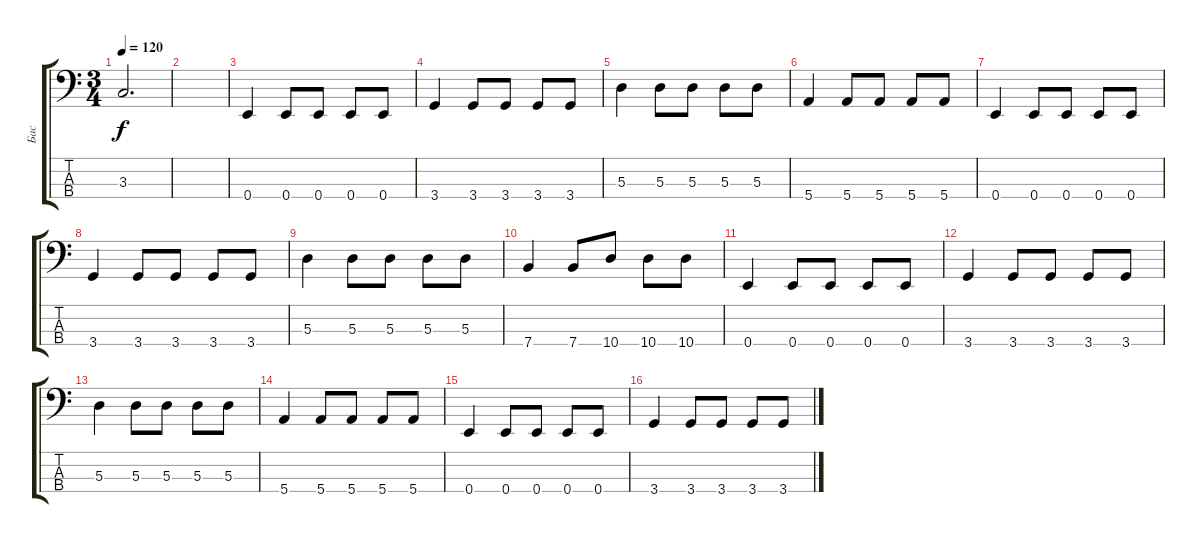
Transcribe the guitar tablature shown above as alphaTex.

\track ("Бас " "Бас ") {instrument electricbassfinger}
\staff {score tabs}
\tuning (G2 D2 A1 E1) {hide}
\ts (3 4)
\tempo 120
\clef f4
\ks c
3.3.2{d dy f volume 12} |
|
0.4.4{volume 16} 0.4.8 0.4.8 0.4.8 0.4.8 |
3.4.4 3.4.8 3.4.8 3.4.8 3.4.8 |
5.3.4 5.3.8 5.3.8 5.3.8 5.3.8 |
5.4.4 5.4.8 5.4.8 5.4.8 5.4.8 |
0.4.4 0.4.8 0.4.8 0.4.8 0.4.8 |
3.4.4 3.4.8 3.4.8 3.4.8 3.4.8 |
5.3.4 5.3.8 5.3.8 5.3.8 5.3.8 |
7.4.4 7.4.8 10.4.8 10.4.8 10.4.8 |
0.4.4 0.4.8 0.4.8 0.4.8 0.4.8 |
3.4.4 3.4.8 3.4.8 3.4.8 3.4.8 |
5.3.4 5.3.8 5.3.8 5.3.8 5.3.8 |
5.4.4 5.4.8 5.4.8 5.4.8 5.4.8 |
0.4.4 0.4.8 0.4.8 0.4.8 0.4.8 |
3.4.4 3.4.8 3.4.8 3.4.8 3.4.8
